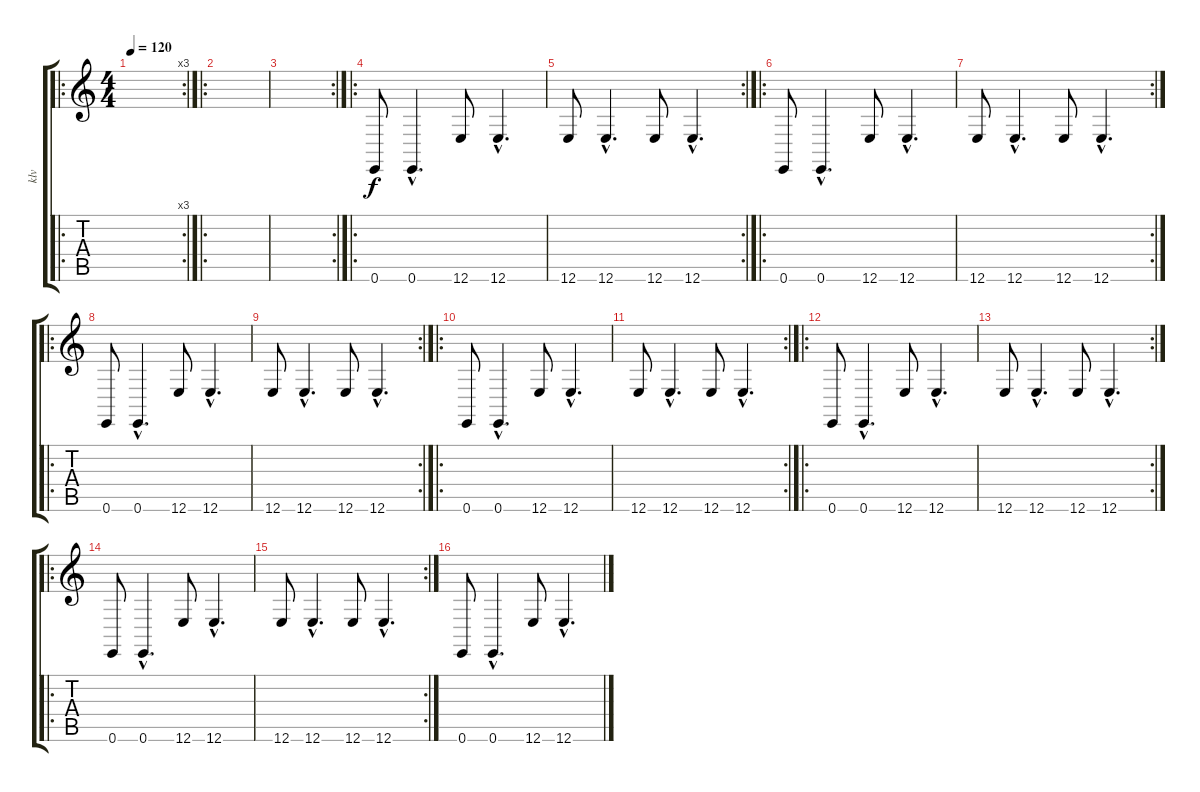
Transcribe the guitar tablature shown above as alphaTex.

\track ("klv" "klv") {instrument harpsichord}
\staff {score tabs}
\tuning (E4 B3 G3 D3 A2 E2) {hide}
\ro
\rc 3
\ts (4 4)
\tempo 120
\clef g2
\ks c
|
\ro
|
\rc 2
|
\ro
0.6.8 0.6{hac}.4{d} 12.6.8 12.6{hac}.4{d} |
\rc 2
12.6.8 12.6{hac}.4{d} 12.6.8 12.6{hac}.4{d} |
\ro
0.6.8 0.6{hac}.4{d} 12.6.8 12.6{hac}.4{d} |
\rc 2
12.6.8 12.6{hac}.4{d} 12.6.8 12.6{hac}.4{d} |
\ro
0.6.8 0.6{hac}.4{d} 12.6.8 12.6{hac}.4{d} |
\rc 2
12.6.8 12.6{hac}.4{d} 12.6.8 12.6{hac}.4{d} |
\ro
0.6.8 0.6{hac}.4{d} 12.6.8 12.6{hac}.4{d} |
\rc 2
12.6.8 12.6{hac}.4{d} 12.6.8 12.6{hac}.4{d} |
\ro
0.6.8 0.6{hac}.4{d} 12.6.8 12.6{hac}.4{d} |
\rc 2
12.6.8 12.6{hac}.4{d} 12.6.8 12.6{hac}.4{d} |
\ro
0.6.8 0.6{hac}.4{d} 12.6.8 12.6{hac}.4{d} |
\rc 2
12.6.8 12.6{hac}.4{d} 12.6.8 12.6{hac}.4{d} |
0.6.8 0.6{hac}.4{d} 12.6.8 12.6{hac}.4{d}
